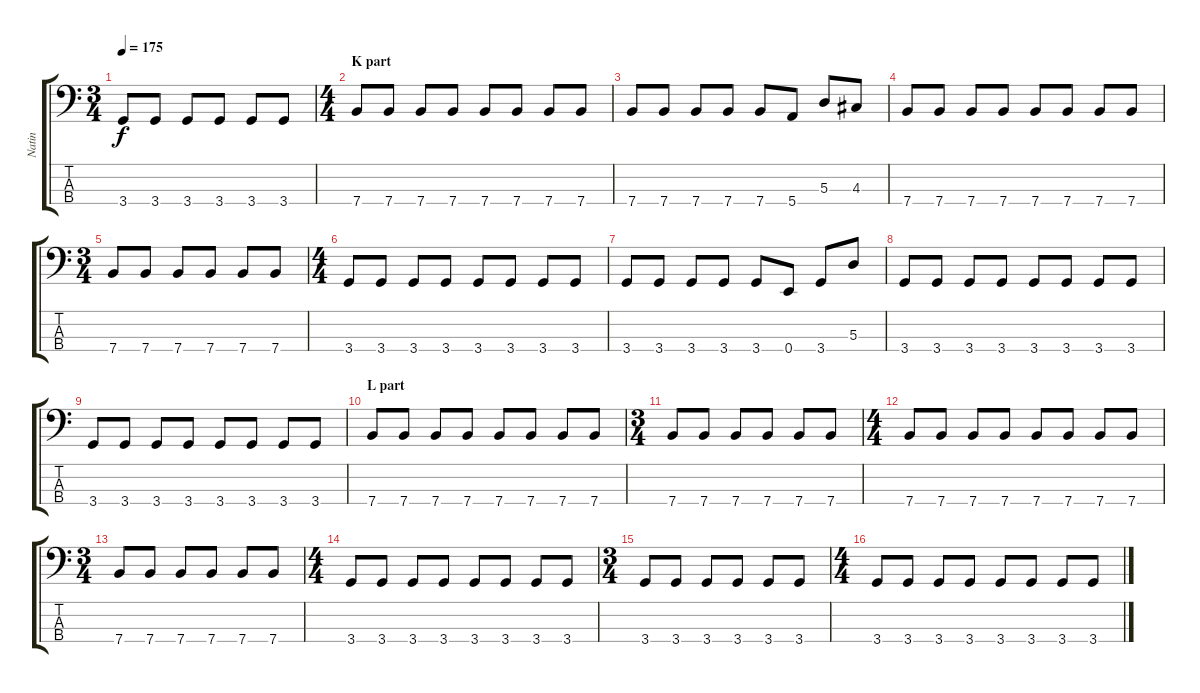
\track ("Natin" "Natin") {instrument electricbasspick}
\staff {score tabs}
\tuning (G2 D2 A1 E1) {hide}
\ts (3 4)
\tempo 175
\clef f4
\ks c
3.4.8{dy f} 3.4.8 3.4.8 3.4.8 3.4.8 3.4.8 |
\ts (4 4)
\section ("" "K part")
7.4.8 7.4.8 7.4.8 7.4.8 7.4.8 7.4.8 7.4.8 7.4.8 |
7.4.8 7.4.8 7.4.8 7.4.8 7.4.8 5.4.8 5.3.8 4.3.8 |
7.4.8 7.4.8 7.4.8 7.4.8 7.4.8 7.4.8 7.4.8 7.4.8 |
\ts (3 4)
7.4.8 7.4.8 7.4.8 7.4.8 7.4.8 7.4.8 |
\ts (4 4)
3.4.8 3.4.8 3.4.8 3.4.8 3.4.8 3.4.8 3.4.8 3.4.8 |
3.4.8 3.4.8 3.4.8 3.4.8 3.4.8 0.4.8 3.4.8 5.3.8 |
3.4.8 3.4.8 3.4.8 3.4.8 3.4.8 3.4.8 3.4.8 3.4.8 |
3.4.8 3.4.8 3.4.8 3.4.8 3.4.8 3.4.8 3.4.8 3.4.8 |
\section ("" "L part")
7.4.8 7.4.8 7.4.8 7.4.8 7.4.8 7.4.8 7.4.8 7.4.8 |
\ts (3 4)
7.4.8 7.4.8 7.4.8 7.4.8 7.4.8 7.4.8 |
\ts (4 4)
7.4.8 7.4.8 7.4.8 7.4.8 7.4.8 7.4.8 7.4.8 7.4.8 |
\ts (3 4)
7.4.8 7.4.8 7.4.8 7.4.8 7.4.8 7.4.8 |
\ts (4 4)
3.4.8 3.4.8 3.4.8 3.4.8 3.4.8 3.4.8 3.4.8 3.4.8 |
\ts (3 4)
3.4.8 3.4.8 3.4.8 3.4.8 3.4.8 3.4.8 |
\ts (4 4)
3.4.8 3.4.8 3.4.8 3.4.8 3.4.8 3.4.8 3.4.8 3.4.8
